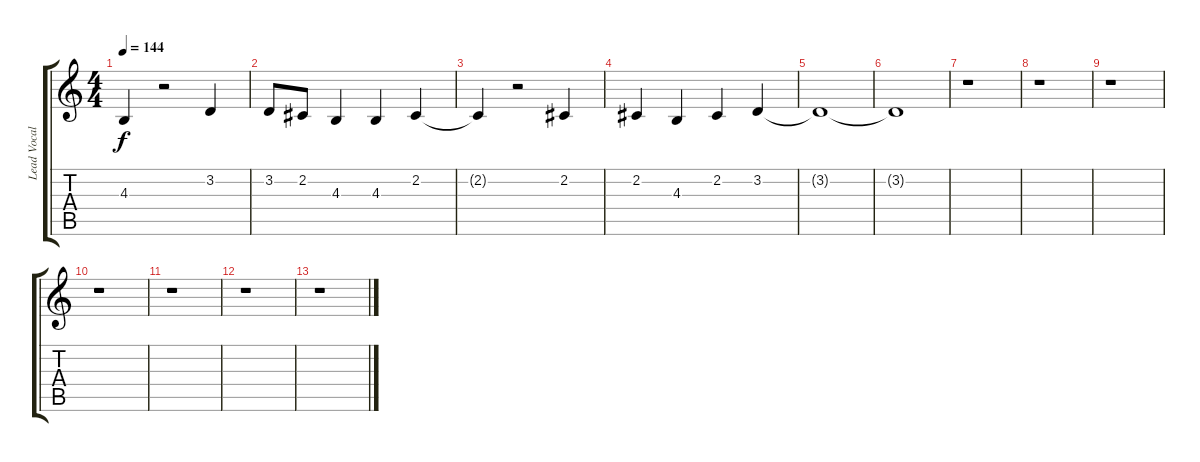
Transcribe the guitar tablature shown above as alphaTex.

\track ("Lead Vocals" "Lead Vocal") {instrument lead6voice}
\staff {score tabs}
\tuning (E4 B3 G3 D3 A2 E2) {hide}
\ts (4 4)
\tempo 144
\clef g2
\ks c
4.3{t}.4{dy f} r.2 3.2.4 |
3.2.8 2.2.8 4.3.4 4.3.4 2.2.4 |
2.2{t}.4 r.2 2.2.4 |
2.2.4 4.3.4 2.2.4 3.2.4 |
3.2{t}.1 |
3.2{t}.1 |
r.1 |
r.1 |
r.1 |
r.1 |
r.1 |
r.1 |
r.1
